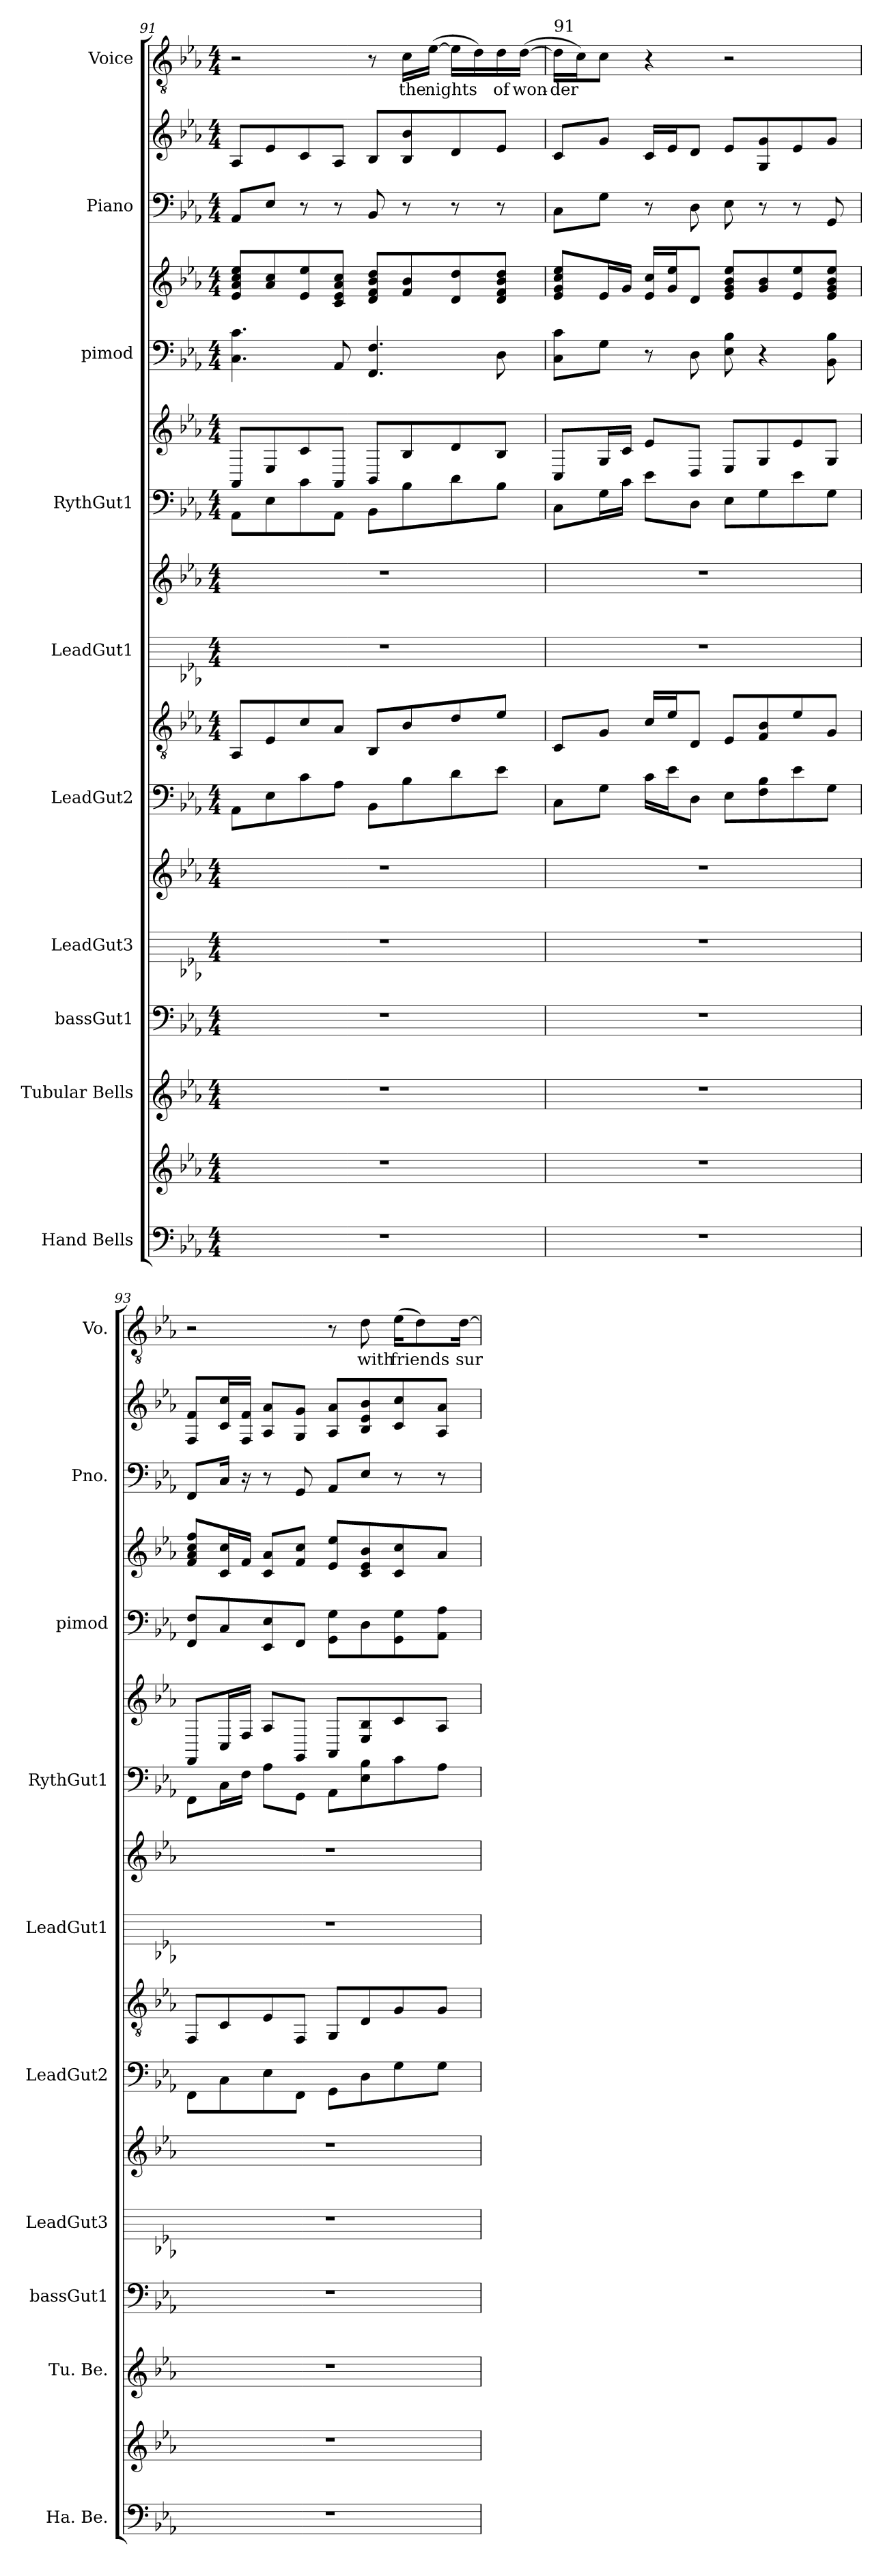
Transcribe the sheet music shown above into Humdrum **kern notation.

**kern	**kern	**kern	**kern	**kern	**kern	**kern	**kern	**kern	**kern	**kern	**kern	**kern	**kern	**kern	**kern	**kern	**text
*part10	*part10	*part9	*part8	*part7	*part7	*part6	*part6	*part5	*part5	*part4	*part4	*part3	*part3	*part2	*part2	*part1	*part1
*staff17	*staff16	*staff15	*staff14	*staff13	*staff12	*staff11	*staff10	*staff9	*staff8	*staff7	*staff6	*staff5	*staff4	*staff3	*staff2	*staff1	*staff1
*I"Hand Bells	*	*I"Tubular Bells	*I"bassGut1	*I"LeadGut3	*	*I"LeadGut2	*	*I"LeadGut1	*	*I"RythGut1	*	*I"pimod	*	*I"Piano	*	*I"Voice	*
*I'Ha. Be.	*	*I'Tu. Be.	*I'bassGut1	*I'LeadGut3	*	*I'LeadGut2	*	*I'LeadGut1	*	*I'RythGut1	*	*I'pimod	*	*I'Pno.	*	*I'Vo.	*
*clefF4	*clefG2	*clefG2	*clefF4	*	*clefG2	*	*clefGv2	*	*clefG2	*	*clefG2	*clefF4	*clefG2	*clefF4	*clefG2	*clefGv2	*
*k[b-e-a-]	*k[b-e-a-]	*k[b-e-a-]	*k[b-e-a-]	*k[b-e-a-]	*k[b-e-a-]	*k[b-e-a-]	*k[b-e-a-]	*k[b-e-a-]	*k[b-e-a-]	*k[b-e-a-]	*k[b-e-a-]	*k[b-e-a-]	*k[b-e-a-]	*k[b-e-a-]	*k[b-e-a-]	*k[b-e-a-]	*
*M4/4	*M4/4	*M4/4	*M4/4	*M4/4	*M4/4	*M4/4	*M4/4	*M4/4	*M4/4	*M4/4	*M4/4	*M4/4	*M4/4	*M4/4	*M4/4	*M4/4	*
=91	=91	=91	=91	=91	=91	=91	=91	=91	=91	=91	=91	=91	=91	=91	=91	=91	=91
1r	1r	1r	1r	1r	1r	8AA-\L	8AA-/L	1r	1r	8AA-\L	8AA-/L	4.C\ 4.c\	8e-/ 8a-/ 8cc/ 8ee-/L	8AA-/L	8A-/L	2r	.
.	.	.	.	.	.	8E-\	8E-/	.	.	8E-\	8E-/	.	8a-/ 8cc/	8E-/J	8e-/	.	.
.	.	.	.	.	.	8c\	8c/	.	.	8c\	8c/	.	8e-/ 8ee-/	8r	8c/	.	.
.	.	.	.	.	.	8A-\J	8A-/J	.	.	8AA-\J	8AA-/J	8AA-/	8c/ 8e-/ 8a-/ 8cc/J	8r	8A-/J	.	.
.	.	.	.	.	.	8BB-\L	8BB-/L	.	.	8BB-\L	8BB-/L	4.FF/ 4.F/	8d/ 8f/ 8b-/ 8dd/L	8BB-/	8B-/L	8r	.
.	.	.	.	.	.	8B-\	8B-/	.	.	8B-\	8B-/	.	8f/ 8b-/	8r	8B-/ 8b-/	16c\LL	the
.	.	.	.	.	.	.	.	.	.	.	.	.	.	.	.	([16e-\JJ	nights
.	.	.	.	.	.	8d\	8d/	.	.	8d\	8d/	.	8d/ 8dd/	8r	8d/	16e-\LL]	.
.	.	.	.	.	.	.	.	.	.	.	.	.	.	.	.	16d\)	.
.	.	.	.	.	.	8e-\J	8e-/J	.	.	8B-\J	8B-/J	8D\	8d/ 8f/ 8b-/ 8dd/J	8r	8e-/J	16d\	of
.	.	.	.	.	.	.	.	.	.	.	.	.	.	.	.	([16d\JJ	won-
=92	=92	=92	=92	=92	=92	=92	=92	=92	=92	=92	=92	=92	=92	=92	=92	=92	=92
!	!	!	!	!	!	!	!	!	!	!	!	!	!	!	!	!LO:TX:a:t=91	!
1r	1r	1r	1r	1r	1r	8C\L	8C/L	1r	1r	8C\L	8C/L	8C\ 8c\L	8e-/ 8g/ 8cc/ 8ee-/L	8C\L	8c/L	16d\LL]	-der
.	.	.	.	.	.	.	.	.	.	.	.	.	.	.	.	16c\J)	.
.	.	.	.	.	.	8G\J	8G/J	.	.	16G\L	16G/L	8G\J	16e-/L	8G\J	8g/J	8c\J	.
.	.	.	.	.	.	.	.	.	.	16c\JJ	16c/JJ	.	16g/JJ	.	.	.	.
.	.	.	.	.	.	16c\LL	16c/LL	.	.	8e-\L	8e-/L	8r	16e-/ 16cc/LL	8r	16c/LL	4r	.
.	.	.	.	.	.	16e-\J	16e-/J	.	.	.	.	.	16g/ 16ee-/J	.	16e-/J	.	.
.	.	.	.	.	.	8D\J	8D/J	.	.	8D\J	8D/J	8D\	8d/J	8D\	8d/J	.	.
.	.	.	.	.	.	8E-\L	8E-/L	.	.	8E-\L	8E-/L	8E-\ 8B-\	8e-/ 8g/ 8b-/ 8ee-/L	8E-\	8e-/L	2r	.
.	.	.	.	.	.	8F\ 8B-\	8F/ 8B-/	.	.	8G\	8G/	4r	8g/ 8b-/	8r	8G/ 8g/	.	.
.	.	.	.	.	.	8e-\	8e-/	.	.	8e-\	8e-/	.	8e-/ 8ee-/	8r	8e-/	.	.
.	.	.	.	.	.	8G\J	8G/J	.	.	8G\J	8G/J	8BB-\ 8B-\	8e-/ 8g/ 8b-/ 8ee-/J	8GG/	8g/J	.	.
=93	=93	=93	=93	=93	=93	=93	=93	=93	=93	=93	=93	=93	=93	=93	=93	=93	=93
1r	1r	1r	1r	1r	1r	8FF\L	8FF/L	1r	1r	8FF\L	8FF/L	8FF/ 8F/L	8f/ 8a-/ 8cc/ 8ff/L	8FF/L	8F/ 8f/L	2r	.
.	.	.	.	.	.	8C\	8C/	.	.	16C\L	16C/L	8C/	16c/ 16cc/L	16C/Jk	16c/ 16cc/L	.	.
.	.	.	.	.	.	.	.	.	.	16F\JJ	16F/JJ	.	16f/JJ	16r	16F/ 16f/JJ	.	.
.	.	.	.	.	.	8E-\	8E-/	.	.	8A-\L	8A-/L	8EE-/ 8E-/	8c/ 8a-/L	8r	8A-/ 8a-/L	.	.
.	.	.	.	.	.	8FF\J	8FF/J	.	.	8GG\J	8GG/J	8FF/J	8f/ 8cc/J	8GG/	8G/ 8g/J	.	.
.	.	.	.	.	.	8GG\L	8GG/L	.	.	8AA-\L	8AA-/L	8GG\ 8G\L	8e-/ 8ee-/L	8AA-/L	8A-/ 8a-/L	8r	.
.	.	.	.	.	.	8D\	8D/	.	.	8E-\ 8B-\	8E-/ 8B-/	8D\	8c/ 8e-/ 8b-/	8E-/J	8B-/ 8e-/ 8b-/	8d\	with
.	.	.	.	.	.	8G\	8G/	.	.	8c\	8c/	8GG\ 8G\	8c/ 8cc/	8r	8c/ 8cc/	(16e-\KL	friends
.	.	.	.	.	.	.	.	.	.	.	.	.	.	.	.	8d\)	.
.	.	.	.	.	.	8G\J	8G/J	.	.	8A-\J	8A-/J	8AA-\ 8A-\J	8a-/J	8r	8A-/ 8a-/J	.	.
.	.	.	.	.	.	.	.	.	.	.	.	.	.	.	.	[16d\Jk	sur-
=	=	=	=	=	=	=	=	=	=	=	=	=	=	=	=	=	=
*-	*-	*-	*-	*-	*-	*-	*-	*-	*-	*-	*-	*-	*-	*-	*-	*-	*-
